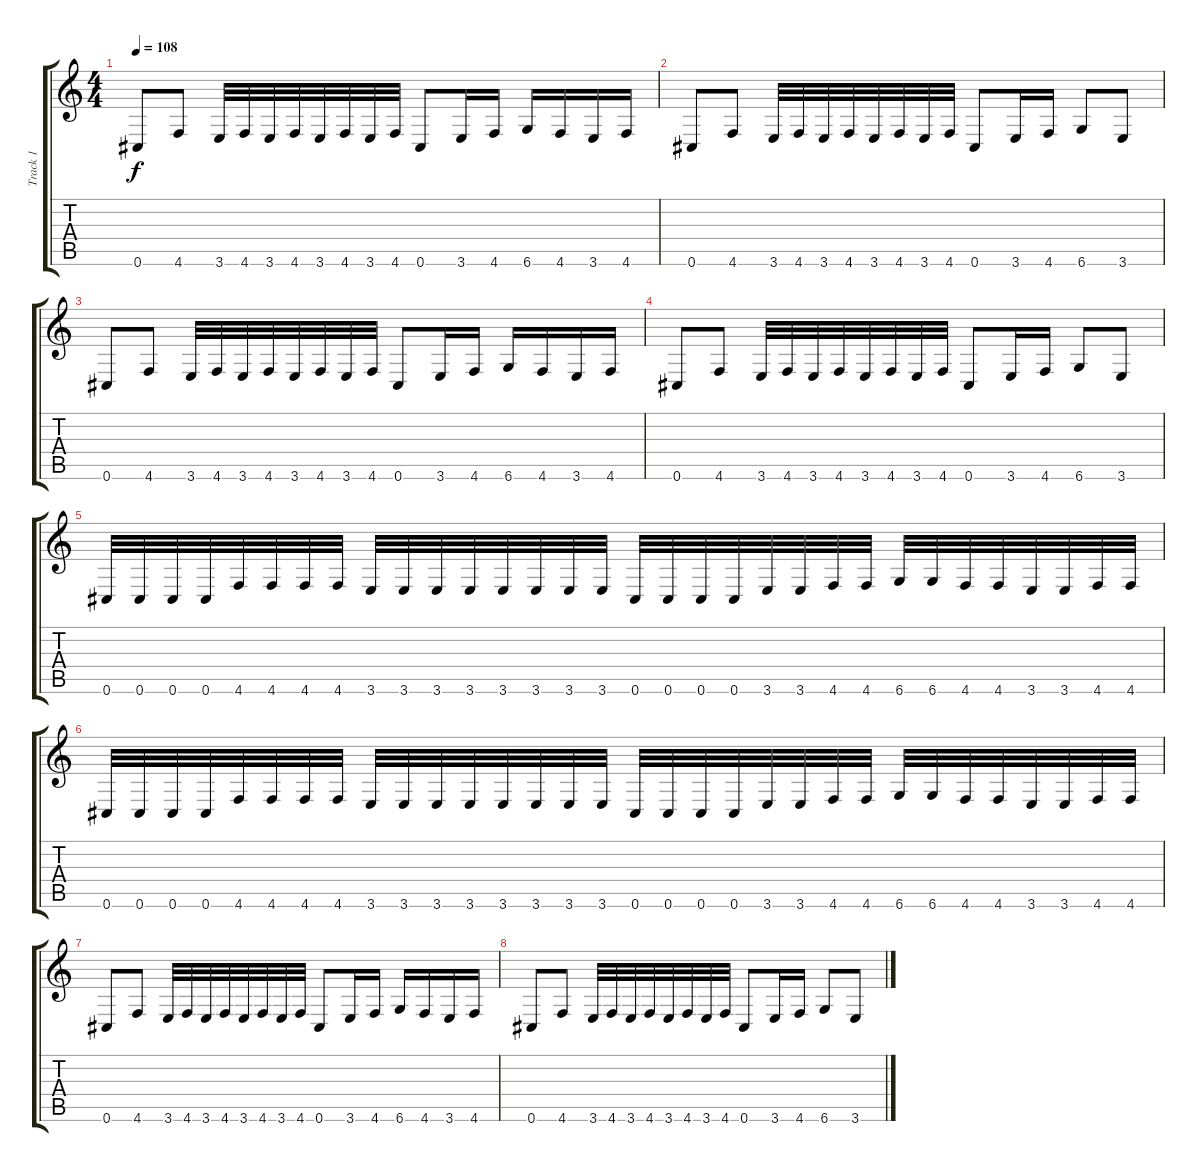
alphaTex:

\track ("Track 1" "Track 1") {instrument overdrivenguitar}
\staff {score tabs}
\tuning (Db4 Ab3 E3 B2 Gb2 Db2) {hide}
\ts (4 4)
\tempo 108
\clef g2
\ks c
0.6.8{dy f} 4.6.8 3.6.32 4.6.32 3.6.32 4.6.32 3.6.32 4.6.32 3.6.32 4.6.32 0.6.8 3.6.16 4.6.16 6.6.16 4.6.16 3.6.16 4.6.16 |
0.6.8 4.6.8 3.6.32 4.6.32 3.6.32 4.6.32 3.6.32 4.6.32 3.6.32 4.6.32 0.6.8 3.6.16 4.6.16 6.6.8 3.6.8 |
0.6.8 4.6.8 3.6.32 4.6.32 3.6.32 4.6.32 3.6.32 4.6.32 3.6.32 4.6.32 0.6.8 3.6.16 4.6.16 6.6.16 4.6.16 3.6.16 4.6.16 |
0.6.8 4.6.8 3.6.32 4.6.32 3.6.32 4.6.32 3.6.32 4.6.32 3.6.32 4.6.32 0.6.8 3.6.16 4.6.16 6.6.8 3.6.8 |
0.6.32 0.6.32 0.6.32 0.6.32 4.6.32 4.6.32 4.6.32 4.6.32 3.6.32 3.6.32 3.6.32 3.6.32 3.6.32 3.6.32 3.6.32 3.6.32 0.6.32 0.6.32 0.6.32 0.6.32 3.6.32 3.6.32 4.6.32 4.6.32 6.6.32 6.6.32 4.6.32 4.6.32 3.6.32 3.6.32 4.6.32 4.6.32 |
0.6.32 0.6.32 0.6.32 0.6.32 4.6.32 4.6.32 4.6.32 4.6.32 3.6.32 3.6.32 3.6.32 3.6.32 3.6.32 3.6.32 3.6.32 3.6.32 0.6.32 0.6.32 0.6.32 0.6.32 3.6.32 3.6.32 4.6.32 4.6.32 6.6.32 6.6.32 4.6.32 4.6.32 3.6.32 3.6.32 4.6.32 4.6.32 |
0.6.8 4.6.8 3.6.32 4.6.32 3.6.32 4.6.32 3.6.32 4.6.32 3.6.32 4.6.32 0.6.8 3.6.16 4.6.16 6.6.16 4.6.16 3.6.16 4.6.16 |
0.6.8 4.6.8 3.6.32 4.6.32 3.6.32 4.6.32 3.6.32 4.6.32 3.6.32 4.6.32 0.6.8 3.6.16 4.6.16 6.6.8 3.6.8
